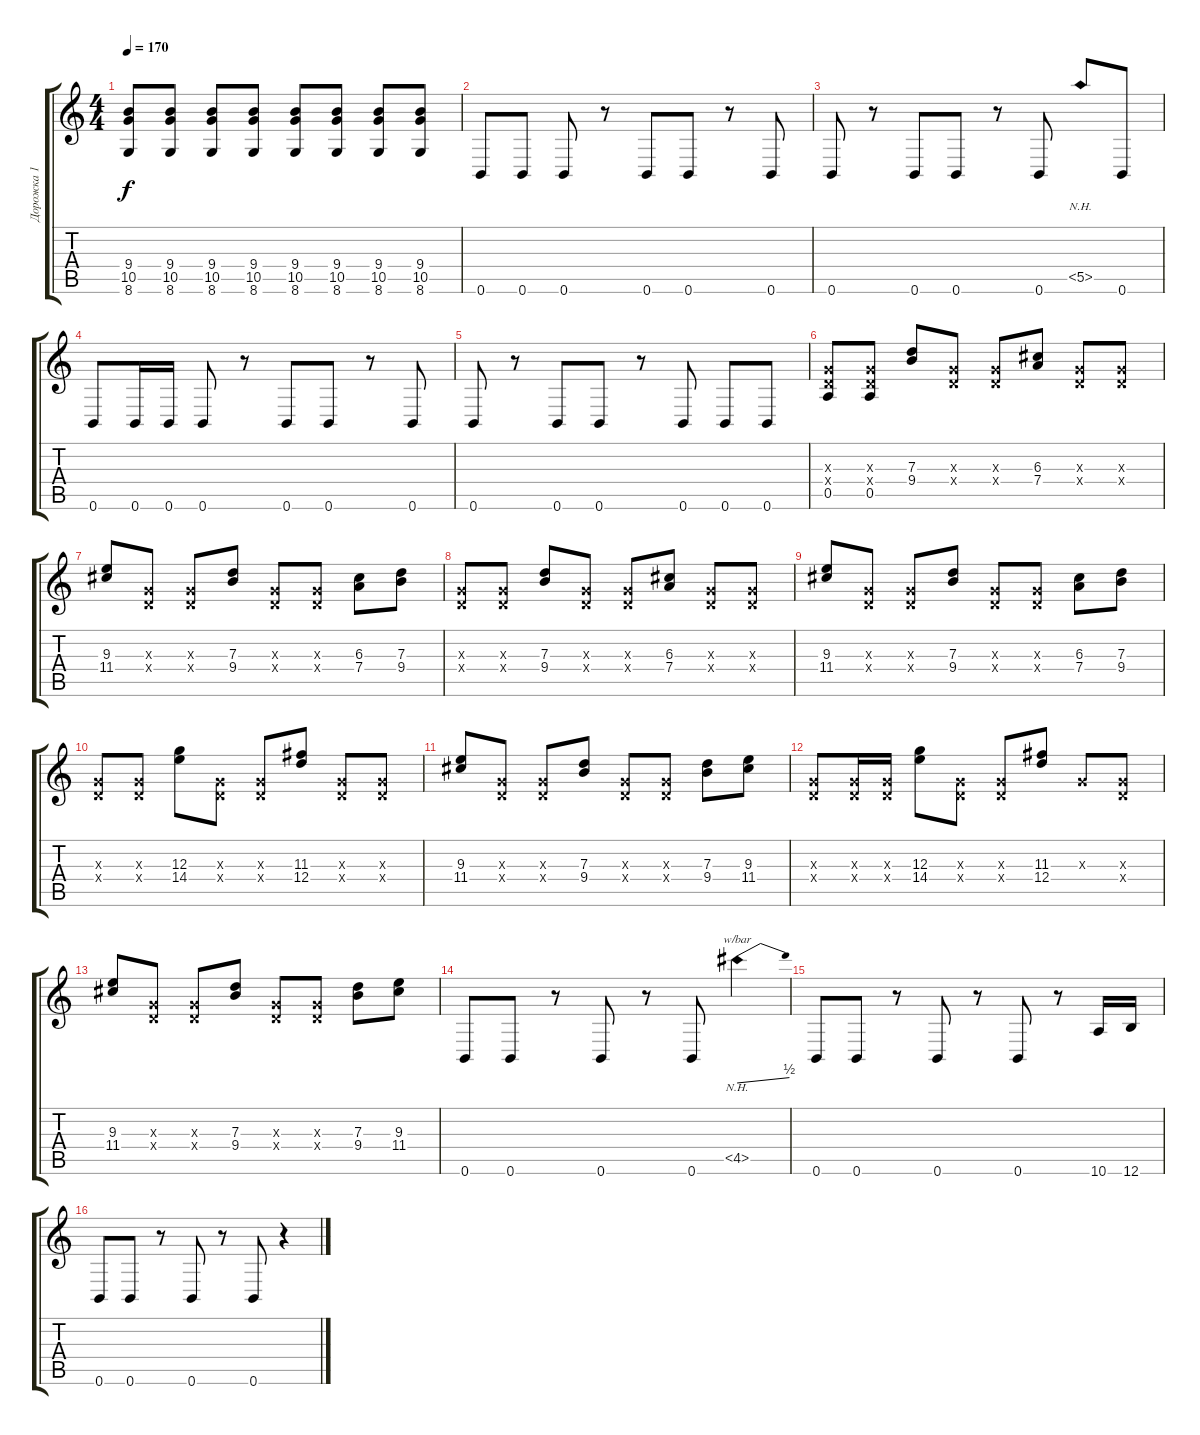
\track ("Дорожка 1" "Дорожка 1") {instrument distortionguitar}
\staff {score tabs}
\tuning (E4 B3 G3 D3 A2 B1) {hide}
\ts (4 4)
\tempo 170
\clef g2
\ks c
(9.4 10.5 8.6).8{dy f} (9.4 10.5 8.6).8 (9.4 10.5 8.6).8 (9.4 10.5 8.6).8 (9.4 10.5 8.6).8 (9.4 10.5 8.6).8 (9.4 10.5 8.6).8 (9.4 10.5 8.6).8 |
0.6.8 0.6.8 0.6.8 r.8 0.6.8 0.6.8 r.8 0.6.8 |
0.6.8 r.8 0.6.8 0.6.8 r.8 0.6.8 5.5{nh}.8 0.6.8 |
0.6.8 0.6.16 0.6.16 0.6.8 r.8 0.6.8 0.6.8 r.8 0.6.8 |
0.6.8 r.8 0.6.8 0.6.8 r.8 0.6.8 0.6.8 0.6.8 |
(0.3{x} 0.4{x} 0.5).8 (0.3{x} 0.4{x} 0.5).8 (7.3 9.4).8 (0.3{x} 0.4{x}).8 (0.3{x} 0.4{x}).8 (6.3 7.4).8 (0.3{x} 0.4{x}).8 (0.3{x} 0.4{x}).8 |
(9.3 11.4).8 (0.3{x} 0.4{x}).8 (0.3{x} 0.4{x}).8 (7.3 9.4).8 (0.3{x} 0.4{x}).8 (0.3{x} 0.4{x}).8 (6.3 7.4).8 (7.3 9.4).8 |
(0.3{x} 0.4{x}).8 (0.3{x} 0.4{x}).8 (7.3 9.4).8 (0.3{x} 0.4{x}).8 (0.3{x} 0.4{x}).8 (6.3 7.4).8 (0.3{x} 0.4{x}).8 (0.3{x} 0.4{x}).8 |
(9.3 11.4).8 (0.3{x} 0.4{x}).8 (0.3{x} 0.4{x}).8 (7.3 9.4).8 (0.3{x} 0.4{x}).8 (0.3{x} 0.4{x}).8 (6.3 7.4).8 (7.3 9.4).8 |
(0.3{x} 0.4{x}).8 (0.3{x} 0.4{x}).8 (12.3 14.4).8 (0.3{x} 0.4{x}).8 (0.3{x} 0.4{x}).8 (11.3 12.4).8 (0.3{x} 0.4{x}).8 (0.3{x} 0.4{x}).8 |
(9.3 11.4).8 (0.3{x} 0.4{x}).8 (0.3{x} 0.4{x}).8 (7.3 9.4).8 (0.3{x} 0.4{x}).8 (0.3{x} 0.4{x}).8 (7.3 9.4).8 (9.3 11.4).8 |
(0.3{x} 0.4{x}).8 (0.3{x} 0.4{x}).16 (0.3{x} 0.4{x}).16 (12.3 14.4).8 (0.3{x} 0.4{x}).8 (0.3{x} 0.4{x}).8 (11.3 12.4).8 0.3{x}.8 (0.3{x} 0.4{x}).8 |
(9.3 11.4).8 (0.3{x} 0.4{x}).8 (0.3{x} 0.4{x}).8 (7.3 9.4).8 (0.3{x} 0.4{x}).8 (0.3{x} 0.4{x}).8 (7.3 9.4).8 (9.3 11.4).8 |
0.6.8 0.6.8 r.8 0.6.8 r.8 0.6.8 4.5{nh}.4{tbe (dive default 0 0 60 2) instrument guitarharmonics} |
0.6.8{instrument distortionguitar} 0.6.8 r.8 0.6.8 r.8 0.6.8 r.8 10.6.16 12.6.16 |
0.6.8 0.6.8 r.8 0.6.8 r.8 0.6.8 r.4
